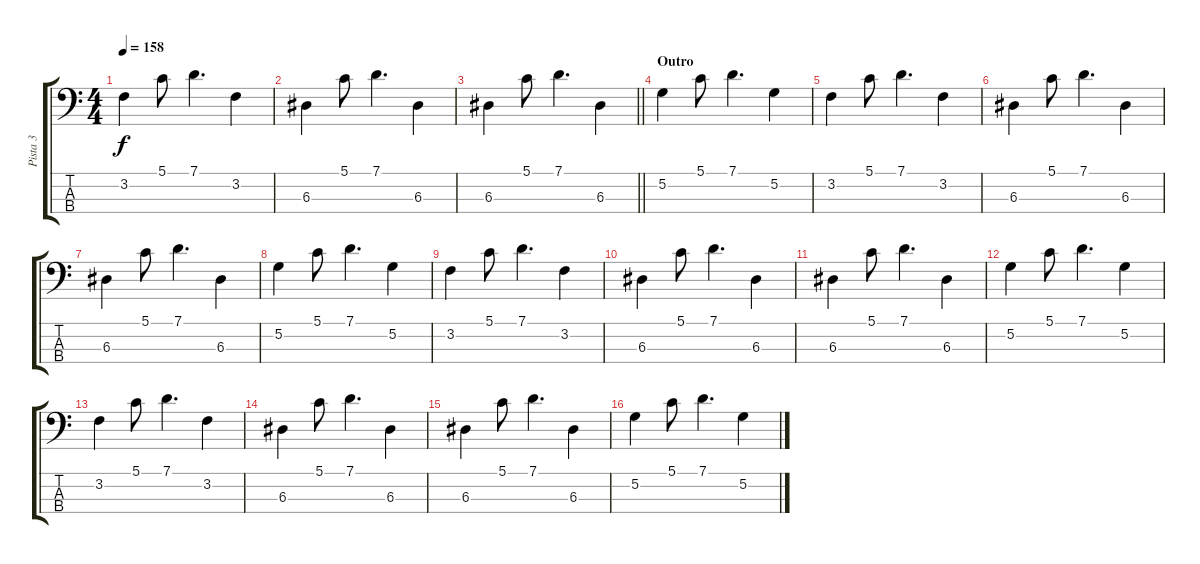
\track ("Pista 3" "Pista 3") {instrument electricbassfinger}
\staff {score tabs}
\tuning (G2 D2 A1 E1) {hide}
\ts (4 4)
\tempo 158
\clef f4
\ks c
3.2.4{dy f} 5.1.8 7.1.4{d} 3.2.4 |
6.3.4 5.1.8 7.1.4{d} 6.3.4 |
\barLineRight lightlight
6.3.4 5.1.8 7.1.4{d} 6.3.4 |
\section ("" "Outro")
5.2.4 5.1.8 7.1.4{d} 5.2.4 |
3.2.4 5.1.8 7.1.4{d} 3.2.4 |
6.3.4 5.1.8 7.1.4{d} 6.3.4 |
6.3.4 5.1.8 7.1.4{d} 6.3.4 |
5.2.4 5.1.8 7.1.4{d} 5.2.4 |
3.2.4 5.1.8 7.1.4{d} 3.2.4 |
6.3.4 5.1.8 7.1.4{d} 6.3.4 |
6.3.4 5.1.8 7.1.4{d} 6.3.4 |
5.2.4 5.1.8 7.1.4{d} 5.2.4 |
3.2.4 5.1.8 7.1.4{d} 3.2.4 |
6.3.4 5.1.8 7.1.4{d} 6.3.4 |
6.3.4 5.1.8 7.1.4{d} 6.3.4 |
5.2.4 5.1.8 7.1.4{d} 5.2.4
